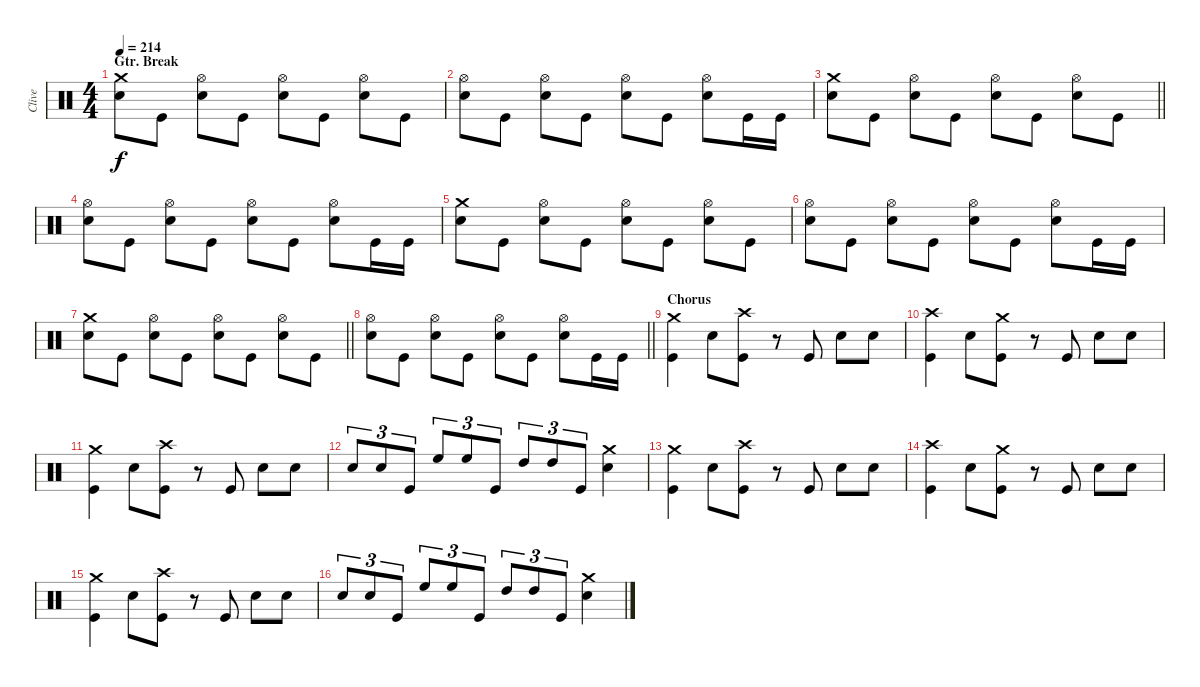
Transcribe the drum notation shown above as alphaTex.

\track ("Clive" "Clive") {instrument percussion}
\staff {score}
\articulation defaults
\ts (4 4)
\section ("" "Gtr. Break")
\tempo 214
\clef neutral
\ks c
("Crash medium (hit)" "Snare (hit) 2").8{dy f} "Kick (hit)".8 ("Hi-Hat (open)" "Snare (hit) 2").8 "Kick (hit)".8 ("Hi-Hat (open)" "Snare (hit) 2").8 "Kick (hit)".8 ("Hi-Hat (open)" "Snare (hit) 2").8 "Kick (hit)".8 |
("Hi-Hat (open)" "Snare (hit) 2").8 "Kick (hit)".8 ("Hi-Hat (open)" "Snare (hit) 2").8 "Kick (hit)".8 ("Hi-Hat (open)" "Snare (hit) 2").8 "Kick (hit)".8 ("Hi-Hat (open)" "Snare (hit) 2").8 "Kick (hit)".16 "Kick (hit)".16 |
\barLineRight lightlight
("Crash medium (hit)" "Snare (hit) 2").8 "Kick (hit)".8 ("Hi-Hat (open)" "Snare (hit) 2").8 "Kick (hit)".8 ("Hi-Hat (open)" "Snare (hit) 2").8 "Kick (hit)".8 ("Hi-Hat (open)" "Snare (hit) 2").8 "Kick (hit)".8 |
("Hi-Hat (open)" "Snare (hit) 2").8 "Kick (hit)".8 ("Hi-Hat (open)" "Snare (hit) 2").8 "Kick (hit)".8 ("Hi-Hat (open)" "Snare (hit) 2").8 "Kick (hit)".8 ("Hi-Hat (open)" "Snare (hit) 2").8 "Kick (hit)".16 "Kick (hit)".16 |
("Crash medium (hit)" "Snare (hit) 2").8 "Kick (hit)".8 ("Hi-Hat (open)" "Snare (hit) 2").8 "Kick (hit)".8 ("Hi-Hat (open)" "Snare (hit) 2").8 "Kick (hit)".8 ("Hi-Hat (open)" "Snare (hit) 2").8 "Kick (hit)".8 |
("Hi-Hat (open)" "Snare (hit) 2").8 "Kick (hit)".8 ("Hi-Hat (open)" "Snare (hit) 2").8 "Kick (hit)".8 ("Hi-Hat (open)" "Snare (hit) 2").8 "Kick (hit)".8 ("Hi-Hat (open)" "Snare (hit) 2").8 "Kick (hit)".16 "Kick (hit)".16 |
\barLineRight lightlight
("Crash medium (hit)" "Snare (hit) 2").8 "Kick (hit)".8 ("Hi-Hat (open)" "Snare (hit) 2").8 "Kick (hit)".8 ("Hi-Hat (open)" "Snare (hit) 2").8 "Kick (hit)".8 ("Hi-Hat (open)" "Snare (hit) 2").8 "Kick (hit)".8 |
\barLineRight lightlight
("Hi-Hat (open)" "Snare (hit) 2").8 "Kick (hit)".8 ("Hi-Hat (open)" "Snare (hit) 2").8 "Kick (hit)".8 ("Hi-Hat (open)" "Snare (hit) 2").8 "Kick (hit)".8 ("Hi-Hat (open)" "Snare (hit) 2").8 "Kick (hit)".16 "Kick (hit)".16 |
\section ("" "Chorus")
("Crash medium (hit)" "Kick (hit)").4 "Snare (hit) 2".8 ("Crash high (hit)" "Kick (hit)").8 r.8 "Kick (hit)".8 "Snare (hit) 2".8 "Snare (hit) 2".8 |
("Crash high (hit)" "Kick (hit)").4 "Snare (hit) 2".8 ("Crash medium (hit)" "Kick (hit)").8 r.8 "Kick (hit)".8 "Snare (hit) 2".8 "Snare (hit) 2".8 |
("Crash medium (hit)" "Kick (hit)").4 "Snare (hit) 2".8 ("Crash high (hit)" "Kick (hit)").8 r.8 "Kick (hit)".8 "Snare (hit) 2".8 "Snare (hit) 2".8 |
"Snare (hit) 2".8{tu (3 2)} "Snare (hit) 2".8{tu (3 2)} "Kick (hit)".8{tu (3 2)} "High Floor Tom (hit)".8{tu (3 2)} "High Floor Tom (hit)".8{tu (3 2)} "Kick (hit)".8{tu (3 2)} "High Tom (hit)".8{tu (3 2)} "High Tom (hit)".8{tu (3 2)} "Kick (hit)".8{tu (3 2)} ("Crash medium (hit)" "Snare (hit) 2").4 |
("Crash medium (hit)" "Kick (hit)").4 "Snare (hit) 2".8 ("Crash high (hit)" "Kick (hit)").8 r.8 "Kick (hit)".8 "Snare (hit) 2".8 "Snare (hit) 2".8 |
("Crash high (hit)" "Kick (hit)").4 "Snare (hit) 2".8 ("Crash medium (hit)" "Kick (hit)").8 r.8 "Kick (hit)".8 "Snare (hit) 2".8 "Snare (hit) 2".8 |
("Crash medium (hit)" "Kick (hit)").4 "Snare (hit) 2".8 ("Crash high (hit)" "Kick (hit)").8 r.8 "Kick (hit)".8 "Snare (hit) 2".8 "Snare (hit) 2".8 |
"Snare (hit) 2".8{tu (3 2)} "Snare (hit) 2".8{tu (3 2)} "Kick (hit)".8{tu (3 2)} "High Floor Tom (hit)".8{tu (3 2)} "High Floor Tom (hit)".8{tu (3 2)} "Kick (hit)".8{tu (3 2)} "High Tom (hit)".8{tu (3 2)} "High Tom (hit)".8{tu (3 2)} "Kick (hit)".8{tu (3 2)} ("Crash medium (hit)" "Snare (hit) 2").4
